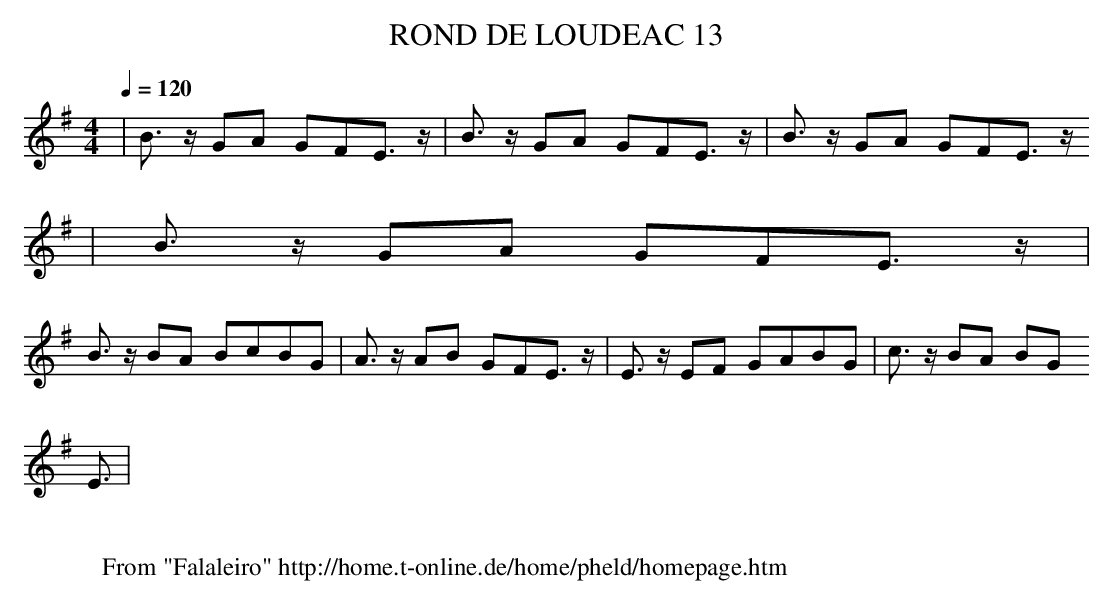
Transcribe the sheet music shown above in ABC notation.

X:1
T:ROND DE LOUDEAC 13
M:4/4
L:1/8
Q:1/4=120
K:G
|B3/2 z/2 GA GFE3/2 z/2 |B3/2 z/2 GA GFE3/2 z/2 |B3/2 z/2 GA GFE3/2 z/2
|B3/2 z/2 GA GFE3/2 z/2 |
B3/2 z/2 BA BcBG|A3/2 z/2 AB GFE3/2 z/2 |E3/2 z/2 EF GABG|c3/2 z/2 BA BG
E3/2|
W:
W: From "Falaleiro" http://home.t-online.de/home/pheld/homepage.htm
